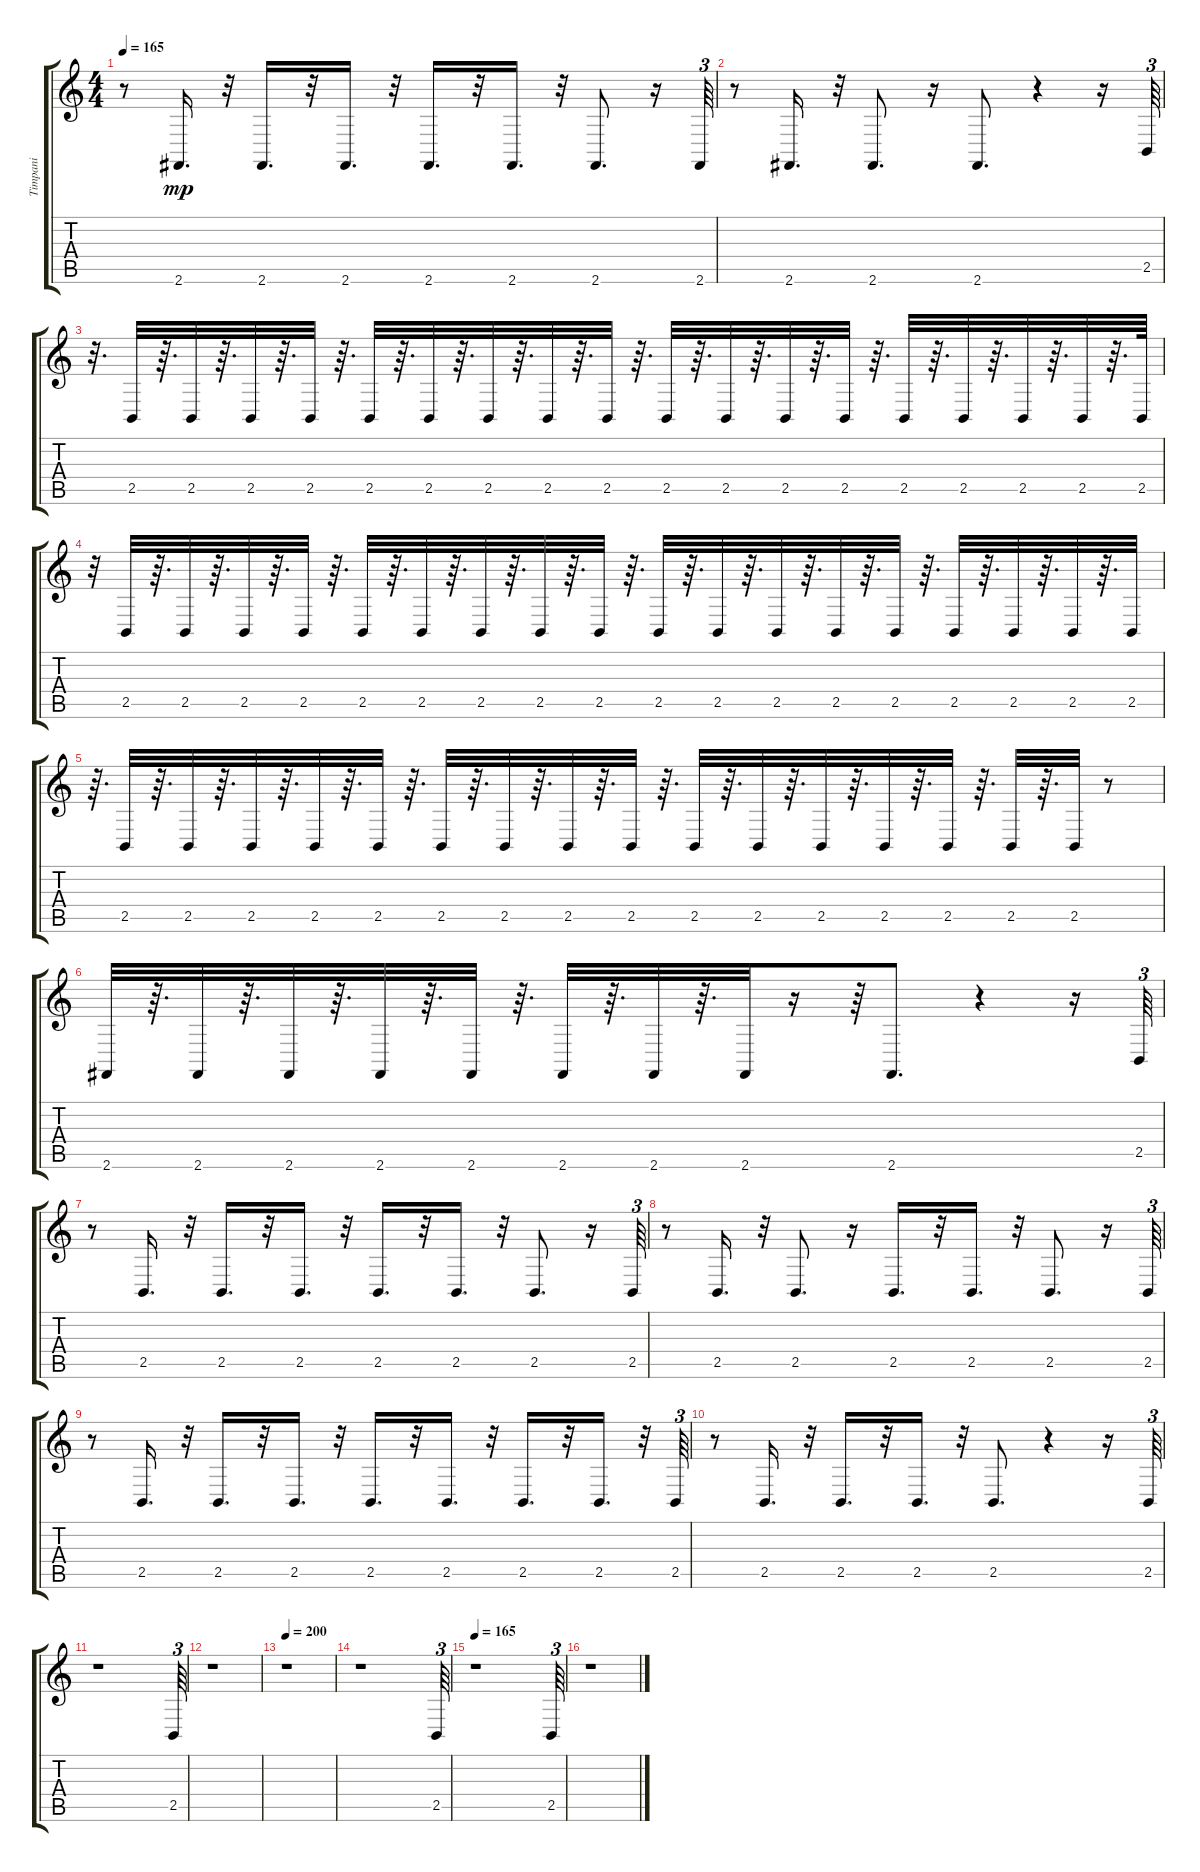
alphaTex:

\track ("Timpani" "Timpani") {instrument timpani}
\staff {score tabs}
\tuning (E4 B3 G3 D3 A2 E2) {hide}
\ts (4 4)
\tempo 165
\clef g2
\ks c
r.8{dy mp} 2.6.16{d} r.32 2.6.16{d} r.32 2.6.16{d} r.32 2.6.16{d} r.32 2.6.16{d} r.32 2.6.8{d} r.16 2.6.64{tu (3 2)} |
r.8 2.6.16{d} r.32 2.6.8{d} r.16 2.6.8{d} r.4 r.16 2.5.64{tu (3 2)} |
r.32{d} 2.5.32 r.64{d} 2.5.32 r.64{d} 2.5.32 r.64{d} 2.5.32 r.64{d} 2.5.32 r.64{d} 2.5.32 r.64{d} 2.5.32 r.64{d} 2.5.32 r.64{d} 2.5.32 r.64{d} 2.5.32 r.64{d} 2.5.32 r.64{d} 2.5.32 r.64{d} 2.5.32 r.64{d} 2.5.32 r.64{d} 2.5.32 r.64{d} 2.5.32 r.64{d} 2.5.32 r.64{d} 2.5.64 |
r.32 2.5.32 r.64{d} 2.5.32 r.64{d} 2.5.32 r.64{d} 2.5.32 r.64{d} 2.5.32 r.64{d} 2.5.32 r.64{d} 2.5.32 r.64{d} 2.5.32 r.64{d} 2.5.32 r.64{d} 2.5.32 r.64{d} 2.5.32 r.64{d} 2.5.32 r.64{d} 2.5.32 r.64{d} 2.5.32 r.64{d} 2.5.32 r.64{d} 2.5.32 r.64{d} 2.5.32 r.64{d} 2.5.32 |
r.64{d} 2.5.32 r.64{d} 2.5.32 r.64{d} 2.5.32 r.64{d} 2.5.32 r.64{d} 2.5.32 r.64{d} 2.5.32 r.64{d} 2.5.32 r.64{d} 2.5.32 r.64{d} 2.5.32 r.64{d} 2.5.32 r.64{d} 2.5.32 r.64{d} 2.5.32 r.64{d} 2.5.32 r.64{d} 2.5.32 r.64{d} 2.5.32 r.64{d} 2.5.32 r.8 |
2.6.32 r.64{d} 2.6.32 r.64{d} 2.6.32 r.64{d} 2.6.32 r.64{d} 2.6.32 r.64{d} 2.6.32 r.64{d} 2.6.32 r.64{d} 2.6.32 r.16 r.64 2.6.8{d} r.4 r.16 2.5.64{tu (3 2)} |
r.8 2.5.16{d} r.32 2.5.16{d} r.32 2.5.16{d} r.32 2.5.16{d} r.32 2.5.16{d} r.32 2.5.8{d} r.16 2.5.64{tu (3 2)} |
r.8 2.5.16{d} r.32 2.5.8{d} r.16 2.5.16{d} r.32 2.5.16{d} r.32 2.5.8{d} r.16 2.5.64{tu (3 2)} |
r.8 2.5.16{d} r.32 2.5.16{d} r.32 2.5.16{d} r.32 2.5.16{d} r.32 2.5.16{d} r.32 2.5.16{d} r.32 2.5.16{d} r.32 2.5.64{tu (3 2)} |
r.8 2.5.16{d} r.32 2.5.16{d} r.32 2.5.16{d} r.32 2.5.8{d} r.4 r.16 2.5.64{tu (3 2)} |
r.1 2.5.64{tu (3 2)} |
r.1 |
\tempo 200
r.1 |
r.1 2.5.64{tu (3 2)} |
\tempo 165
r.1 2.5.64{tu (3 2)} |
r.1
